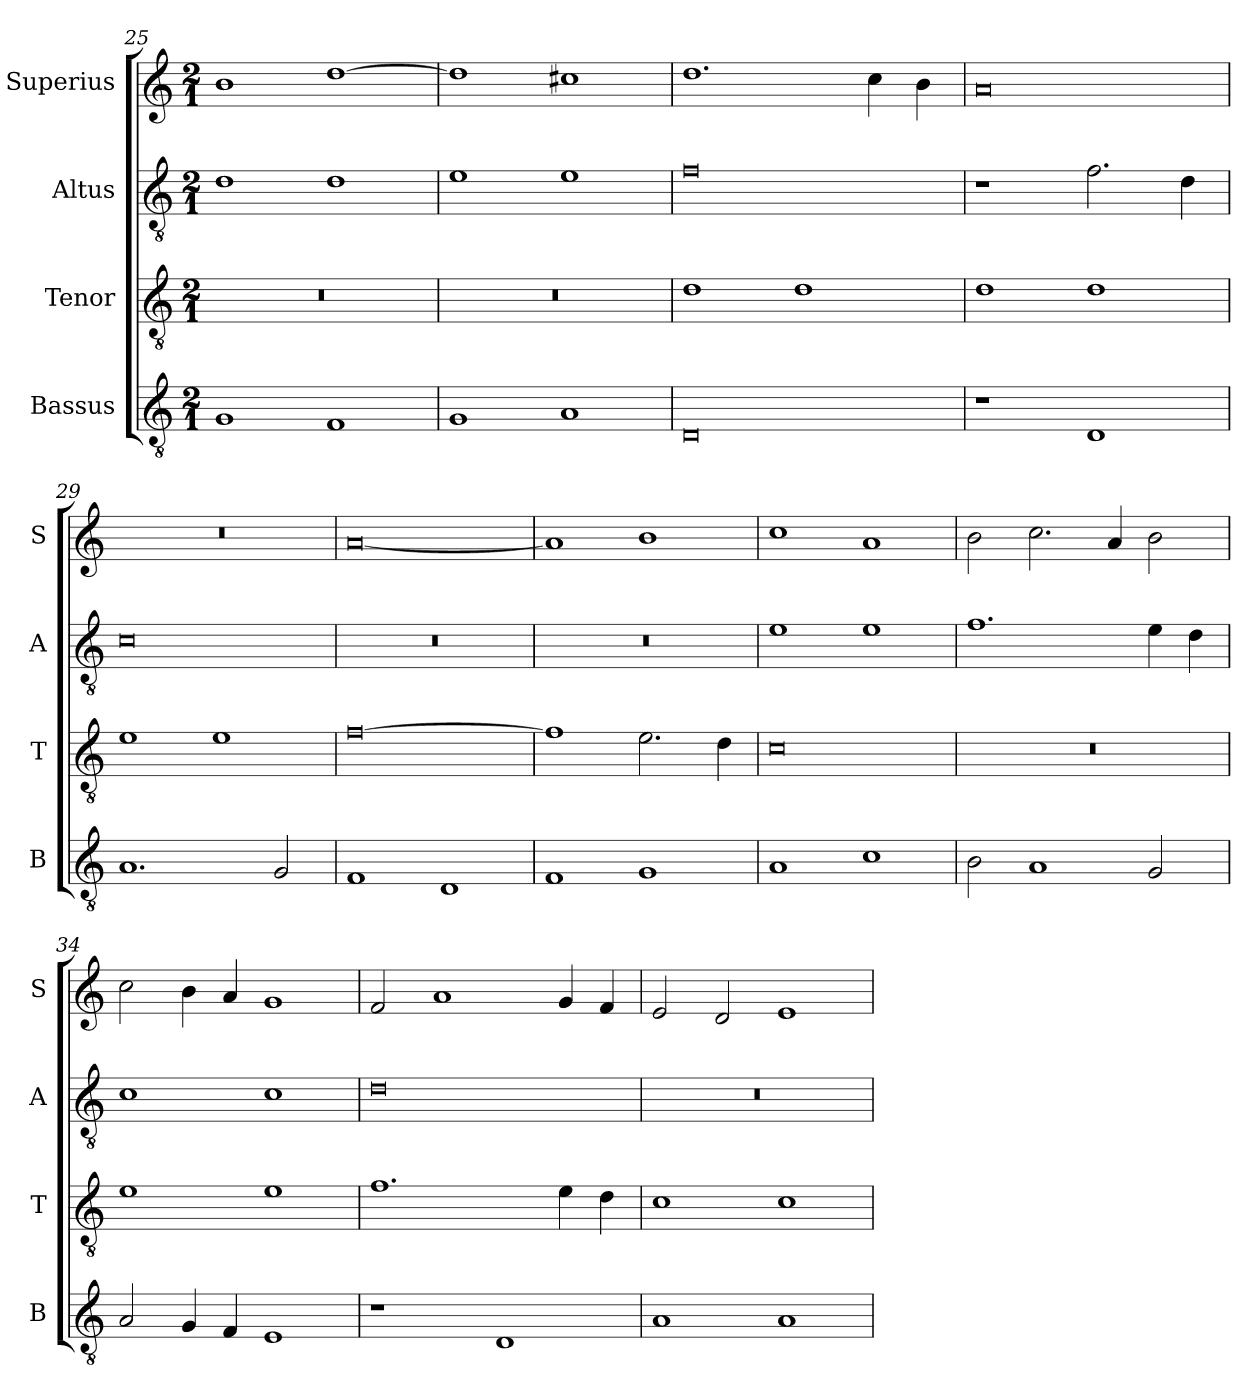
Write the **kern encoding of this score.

**kern	**kern	**kern	**kern
*part4	*part3	*part2	*part1
*staff4	*staff3	*staff2	*staff1
*I"Bassus	*I"Tenor	*I"Altus	*I"Superius
*I'B	*I'T	*I'A	*I'S
*clefGv2	*clefGv2	*clefGv2	*clefG2
*k[]	*k[]	*k[]	*k[]
*M2/1	*M2/1	*M2/1	*M2/1
=25	=25	=25	=25
1G	0r	1d	1b
1F	.	1d	[1dd
=26	=26	=26	=26
1G	0r	1e	1dd]
1A	.	1e	1cc#X
=27	=27	=27	=27
0D	1d	0f	1.dd
.	1d	.	.
.	.	.	4cc
.	.	.	4b
=28	=28	=28	=28
1r	1d	1r	0a
1D	1d	2.f	.
.	.	4d	.
=29	=29	=29	=29
1.A	1e	0c	0r
.	1e	.	.
2G	.	.	.
=30	=30	=30	=30
1F	[0f	0r	[0a
1D	.	.	.
=31	=31	=31	=31
1F	1f]	0r	1a]
1G	2.e	.	1b
.	4d	.	.
=32	=32	=32	=32
1A	0c	1e	1cc
1c	.	1e	1a
=33	=33	=33	=33
2B	0r	1.f	2b
1A	.	.	2.cc
.	.	.	4a
2G	.	4e	2b
.	.	4d	.
=34	=34	=34	=34
2A	1e	1c	2cc
4G	.	.	4b
4F	.	.	4a
1E	1e	1c	1g
=35	=35	=35	=35
1r	1.f	0d	2f
.	.	.	1a
1D	.	.	.
.	4e	.	4g
.	4d	.	4f
=36	=36	=36	=36
1A	1c	0r	2e
.	.	.	2d
1A	1c	.	1e
=	=	=	=
*-	*-	*-	*-
